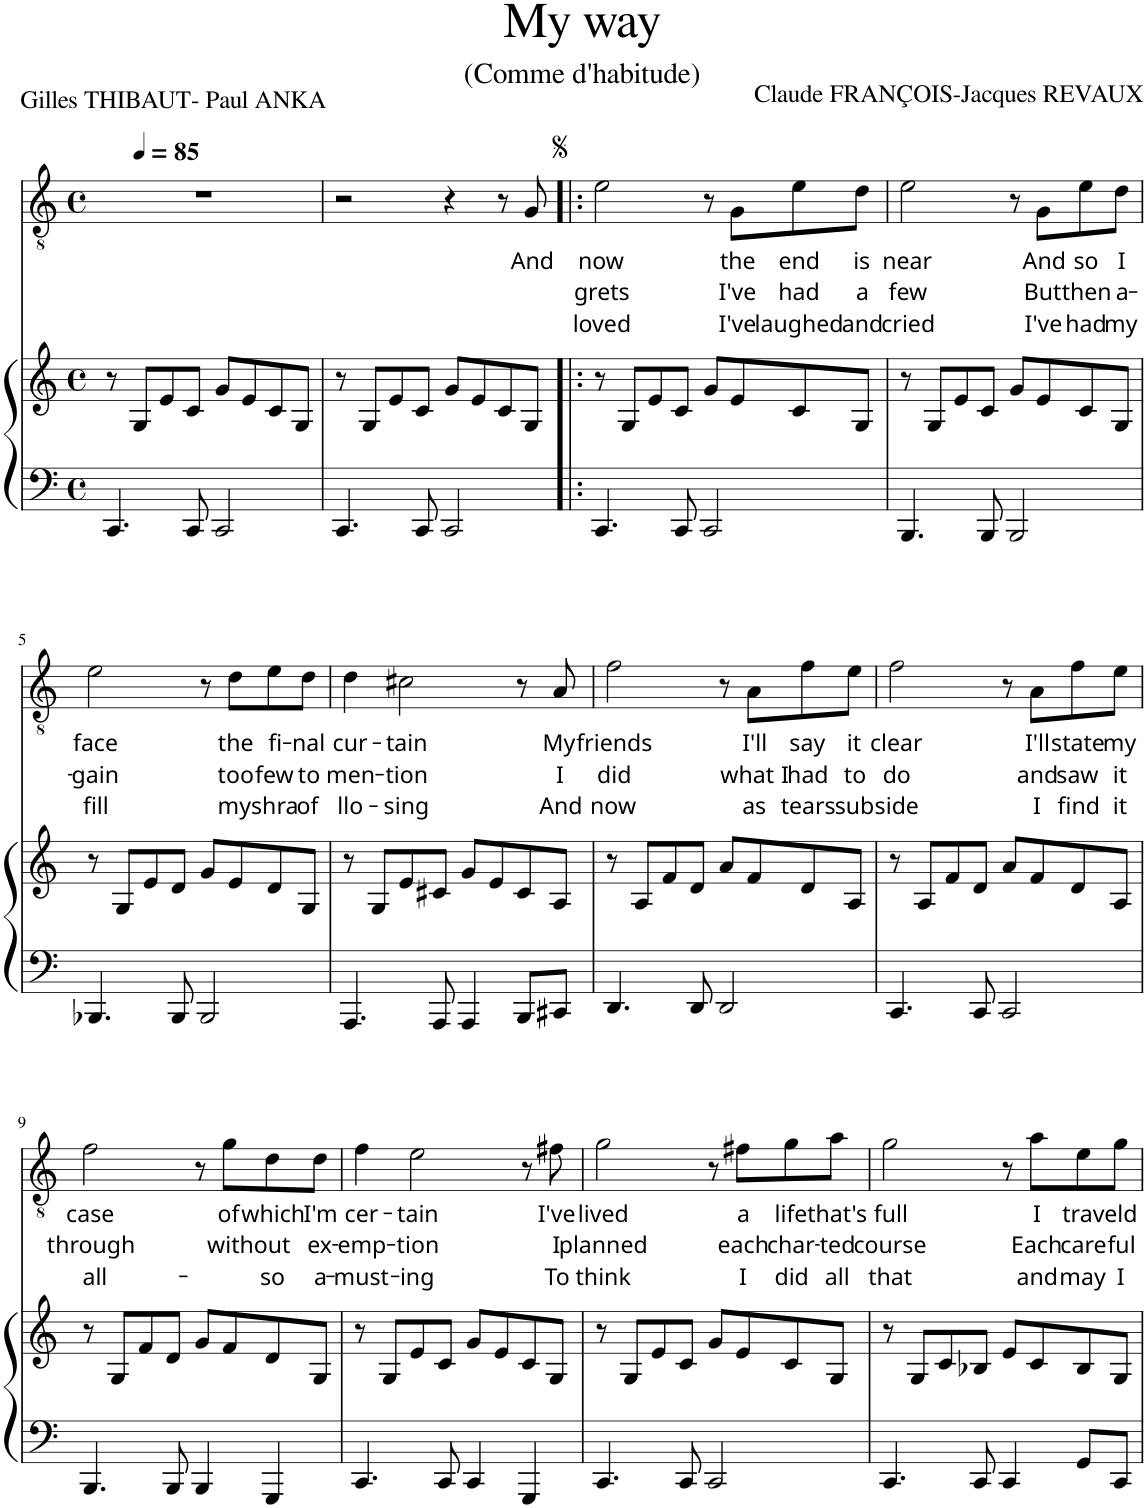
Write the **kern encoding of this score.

**kern	**kern	**kern	**text	**text	**text
*part2	*part2	*part1	*part1	*part1	*part1
*staff3	*staff2	*staff1	*staff1	*staff1	*staff1
*I"Piano	*	*I"Voice	*	*	*
*I'Pno	*	*	*	*	*
*clefF4	*clefG2	*clefGv2	*	*	*
*k[]	*k[]	*k[]	*	*	*
*M4/4	*M4/4	*M4/4	*	*	*
*met(c)	*met(c)	*met(c)	*	*	*
=1	=1	=1	=1	=1	=1
*	*	*^	*	*	*
4.CC/	8r	1r	8ryy	.	.	.
*	*	*MM85	*	*	*	*
.	8G/L	.	2..ryy	.	.	.
.	8e/	.	.	.	.	.
8CC/	8c/J	.	.	.	.	.
2CC/	8g/L	.	.	.	.	.
.	8e/	.	.	.	.	.
.	8c/	.	.	.	.	.
.	8G/J	.	.	.	.	.
*	*	*v	*v	*	*	*
=2	=2	=2	=2	=2	=2
4.CC/	8r	2r	.	.	.
.	8G/L	.	.	.	.
.	8e/	.	.	.	.
8CC/	8c/J	.	.	.	.
2CC/	8g/L	4r	.	.	.
.	8e/	.	.	.	.
.	8c/	8r	.	.	.
!	!	!	!LO:LY:b	!	!
.	8G/J	8G/	And	.	.
=3!|:	=3!|:	=3!|:	=3!|:	=3!|:	=3!|:
!	!	!	!LO:LY:b	!LO:LY:b	!LO:LY:b
4.CC/	8r	2e\	now	-grets	loved
.	8G/L	.	.	.	.
.	8e/	.	.	.	.
8CC/	8c/J	.	.	.	.
2CC/	8g/L	8r	.	.	.
!	!	!	!LO:LY:b	!LO:LY:b	!LO:LY:b
.	8e/	8G\L	the	I've	I've
!	!	!	!LO:LY:b	!LO:LY:b	!LO:LY:b
.	8c/	8e\	end	had	laughed
!	!	!	!LO:LY:b	!LO:LY:b	!LO:LY:b
.	8G/J	8d\J	is	a	and
=4	=4	=4	=4	=4	=4
!	!	!	!LO:LY:b	!LO:LY:b	!LO:LY:b
4.BBB/	8r	2e\	near	few	cried
.	8G/L	.	.	.	.
.	8e/	.	.	.	.
8BBB/	8c/J	.	.	.	.
2BBB/	8g/L	8r	.	.	.
!	!	!	!LO:LY:b	!LO:LY:b	!LO:LY:b
.	8e/	8G\L	And	But	I've
!	!	!	!LO:LY:b	!LO:LY:b	!LO:LY:b
.	8c/	8e\	so	then	had
!	!	!	!LO:LY:b	!LO:LY:b	!LO:LY:b
.	8G/J	8d\J	I	a-	my
!!LO:LB:g=z
=5	=5	=5	=5	=5	=5
!	!	!	!LO:LY:b	!LO:LY:b	!LO:LY:b
4.BBB-X/	8r	2e\	face	-gain	fill
.	8G/L	.	.	.	.
.	8e/	.	.	.	.
8BBB-/	8d/J	.	.	.	.
2BBB-/	8g/L	8r	.	.	.
!	!	!	!LO:LY:b	!LO:LY:b	!LO:LY:b
.	8e/	8d\L	the	too	my
!	!	!	!LO:LY:b	!LO:LY:b	!LO:LY:b
.	8d/	8e\	fi-	few	shra
!	!	!	!LO:LY:b	!LO:LY:b	!LO:LY:b
.	8G/J	8d\J	-nal	to	of
=6	=6	=6	=6	=6	=6
!	!	!	!LO:LY:b	!LO:LY:b	!LO:LY:b
4.AAA/	8r	4d\	cur-	men-	llo-
.	8G/L	.	.	.	.
!	!	!	!LO:LY:b	!LO:LY:b	!LO:LY:b
.	8e/	2c#X\	-tain	-tion	-sing
8AAA/	8c#X/J	.	.	.	.
4AAA/	8g/L	.	.	.	.
.	8e/	.	.	.	.
8BBB/L	8c#/	8r	.	.	.
!	!	!	!LO:LY:b	!LO:LY:b	!LO:LY:b
8CC#X/J	8A/J	8A/	My	I	And
=7	=7	=7	=7	=7	=7
!	!	!	!LO:LY:b	!LO:LY:b	!LO:LY:b
4.DD/	8r	2f\	friends	did	now
.	8A/L	.	.	.	.
.	8f/	.	.	.	.
8DD/	8d/J	.	.	.	.
2DD/	8a/L	8r	.	.	.
!	!	!	!LO:LY:b	!LO:LY:b	!LO:LY:b
.	8f/	8A\L	I'll	what I	as
!	!	!	!LO:LY:b	!LO:LY:b	!LO:LY:b
.	8d/	8f\	say	had	tears
!	!	!	!LO:LY:b	!LO:LY:b	!LO:LY:b
.	8A/J	8e\J	it	to	sub-
=8	=8	=8	=8	=8	=8
!	!	!	!LO:LY:b	!LO:LY:b	!LO:LY:b
4.CC/	8r	2f\	clear	do	-side
.	8A/L	.	.	.	.
.	8f/	.	.	.	.
8CC/	8d/J	.	.	.	.
2CC/	8a/L	8r	.	.	.
!	!	!	!LO:LY:b	!LO:LY:b	!LO:LY:b
.	8f/	8A\L	I'll	and	I
!	!	!	!LO:LY:b	!LO:LY:b	!LO:LY:b
.	8d/	8f\	state	saw	find
!	!	!	!LO:LY:b	!LO:LY:b	!LO:LY:b
.	8A/J	8e\J	my	it	it
!!LO:LB:g=z
=9	=9	=9	=9	=9	=9
!	!	!	!LO:LY:b	!LO:LY:b	!LO:LY:b
4.BBB/	8r	2f\	case	through	all-
.	8G/L	.	.	.	.
.	8f/	.	.	.	.
8BBB/	8d/J	.	.	.	.
4BBB/	8g/L	8r	.	.	.
!	!	!	!LO:LY:b	!LO:LY:b	!
.	8f/	8g\L	of	with-	.
!	!	!	!LO:LY:b	!LO:LY:b	!LO:LY:b
4GGG/	8d/	8d\	which	-out	-so
!	!	!	!LO:LY:b	!LO:LY:b	!LO:LY:b
.	8G/J	8d\J	I'm	ex-	a-
=10	=10	=10	=10	=10	=10
!	!	!	!LO:LY:b	!LO:LY:b	!LO:LY:b
4.CC/	8r	4f\	cer-	-emp-	-must-
.	8G/L	.	.	.	.
!	!	!	!LO:LY:b	!LO:LY:b	!LO:LY:b
.	8e/	2e\	-tain	-tion	-ing
8CC/	8c/J	.	.	.	.
4CC/	8g/L	.	.	.	.
.	8e/	.	.	.	.
4GGG/	8c/	8r	.	.	.
!	!	!	!LO:LY:b	!LO:LY:b	!LO:LY:b
.	8G/J	8f#X\	I've	I	To
=11	=11	=11	=11	=11	=11
!	!	!	!LO:LY:b	!LO:LY:b	!LO:LY:b
4.CC/	8r	2g\	lived	planned	think
.	8G/L	.	.	.	.
.	8e/	.	.	.	.
8CC/	8c/J	.	.	.	.
2CC/	8g/L	8r	.	.	.
!	!	!	!LO:LY:b	!LO:LY:b	!LO:LY:b
.	8e/	8f#X\L	a	each	I
!	!	!	!LO:LY:b	!LO:LY:b	!LO:LY:b
.	8c/	8g\	life	char-	did
!	!	!	!LO:LY:b	!LO:LY:b	!LO:LY:b
.	8G/J	8a\J	that's	-ted	all
=12	=12	=12	=12	=12	=12
!	!	!	!LO:LY:b	!LO:LY:b	!LO:LY:b
4.CC/	8r	2g\	full	course	that
.	8G/L	.	.	.	.
.	8c/	.	.	.	.
8CC/	8B-X/J	.	.	.	.
4CC/	8e/L	8r	.	.	.
!	!	!	!LO:LY:b	!LO:LY:b	!LO:LY:b
.	8c/	8a\L	I	Each	and
!	!	!	!LO:LY:b	!LO:LY:b	!LO:LY:b
8GG/L	8B-/	8e\	trav-	care-	may
!	!	!	!LO:LY:b	!LO:LY:b	!LO:LY:b
8CC/J	8G/J	8g\J	-eld	-ful	I
=	=	=	=	=	=
*-	*-	*-	*-	*-	*-
